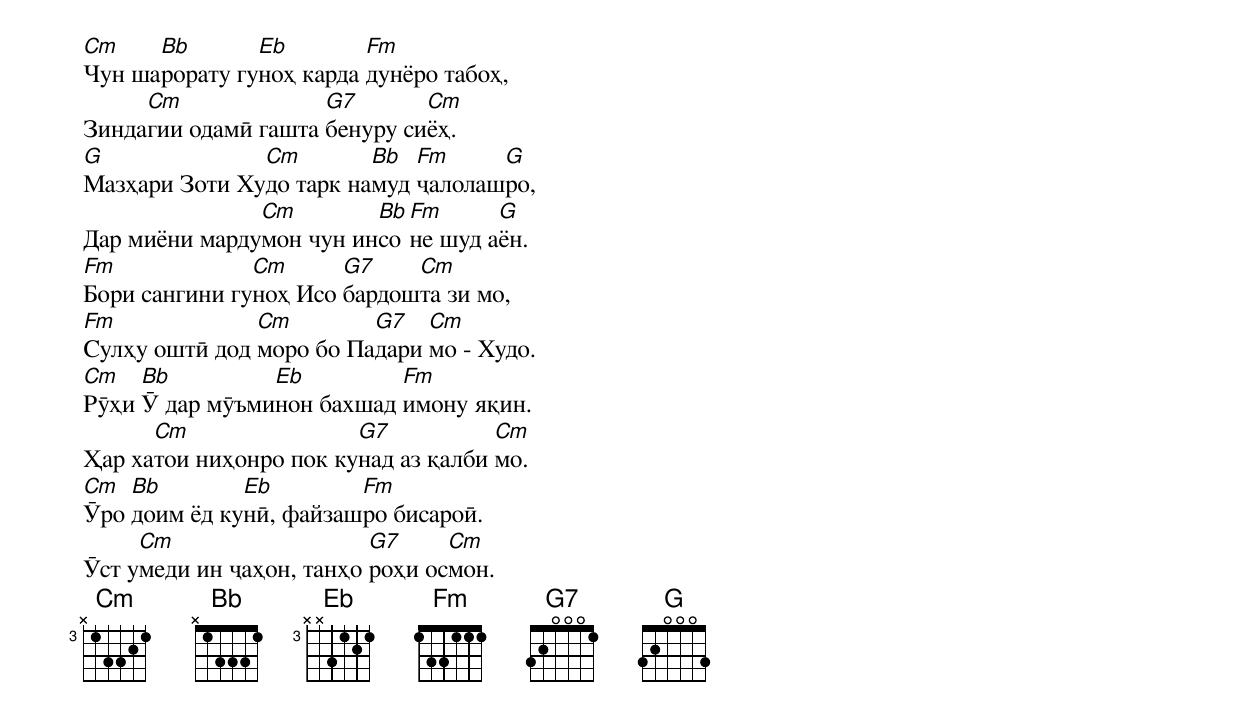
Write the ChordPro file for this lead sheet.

[Cm]Чун ша[Bb]рорату гу[Eb]ноҳ карда [Fm]дунёро табоҳ,
Зинда[Cm]гии одамӣ гашта [G7]бенуру си[Cm]ёҳ.
[G]Мазҳари Зоти Ху[Cm]до тарк на[Bb]муд [Fm]ҷалолаш[G]ро,
Дар миёни марду[Cm]мон чун ин[Bb]со[Fm]не шуд а[G]ён.
[Fm]Бори сангини гу[Cm]ноҳ Исо [G7]бардош[Cm]та зи мо,
[Fm]Сулҳу оштӣ дод [Cm]моро бо Па[G7]дари [Cm]мо - Худо.
[Cm]Рӯҳи [Bb]Ӯ дар мӯъми[Eb]нон бахшад [Fm]имону яқин.
Ҳар ха[Cm]тои ниҳонро пок ку[G7]над аз қалби [Cm]мо.
[Cm]Ӯро [Bb]доим ёд ку[Eb]нӣ, файзаш[Fm]ро бисароӣ.
Ӯст у[Cm]меди ин ҷаҳон, танҳо [G7]роҳи ос[Cm]мон.
